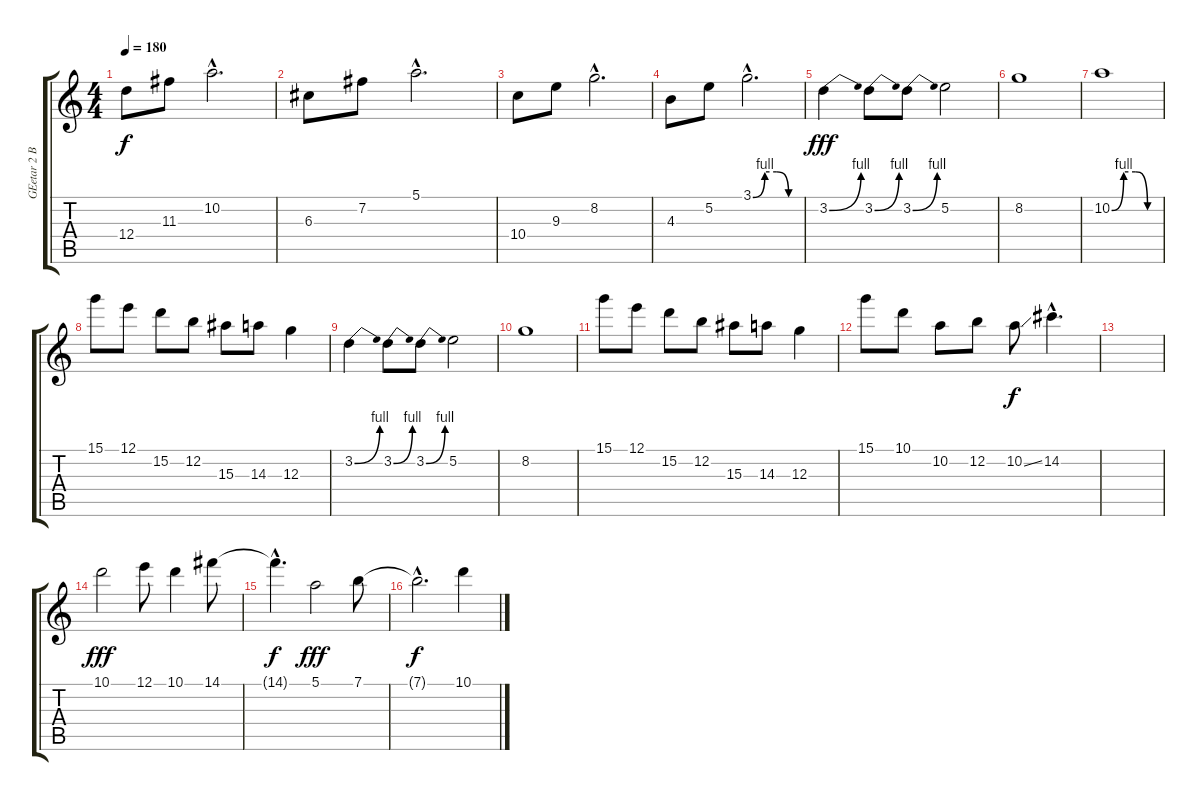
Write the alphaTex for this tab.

\track ("GEetar 2 Backup" "GEetar 2 B") {instrument acousticguitarsteel}
\staff {score tabs}
\tuning (E4 B3 G3 D3 A2 E2) {hide}
\ts (4 4)
\tempo 180
\clef g2
\ks c
12.4.8{dy f} 11.3.8 10.2{hac}.2{d} |
6.3.8 7.2.8 5.1{hac}.2{d} |
10.4.8 9.3.8 8.2{hac}.2{d} |
4.3.8 5.2.8 3.1{be (custom 0 0 15 4 30 4 45 0 60 0) hac}.2{d} |
3.2{be (bend 0 0 60 4)}.4{dy fff volume 12} 3.2{be (bend 0 0 60 4)}.8 3.2{be (bend 0 0 60 4)}.8 5.2.2 |
8.2.1 |
10.2{be (custom 0 0 15 4 30 4 45 0 60 0)}.1 |
15.1.8 12.1.8 15.2.8 12.2.8 15.3.8 14.3.8 12.3.4 |
3.2{be (bend 0 0 60 4)}.4 3.2{be (bend 0 0 60 4)}.8 3.2{be (bend 0 0 60 4)}.8 5.2.2 |
8.2.1 |
15.1.8 12.1.8 15.2.8 12.2.8 15.3.8 14.3.8 12.3.4 |
15.1.8 10.1.8 10.2.8 12.2.8 10.2{ss}.8{dy f} 14.2{hac}.4{d} |
|
10.1.2{dy fff} 12.1.8 10.1.4 14.1.8 |
14.1{hac t}.4{d dy f} 5.1.2{dy fff} 7.1.8 |
7.1{hac t}.2{d dy f} 10.1.4
